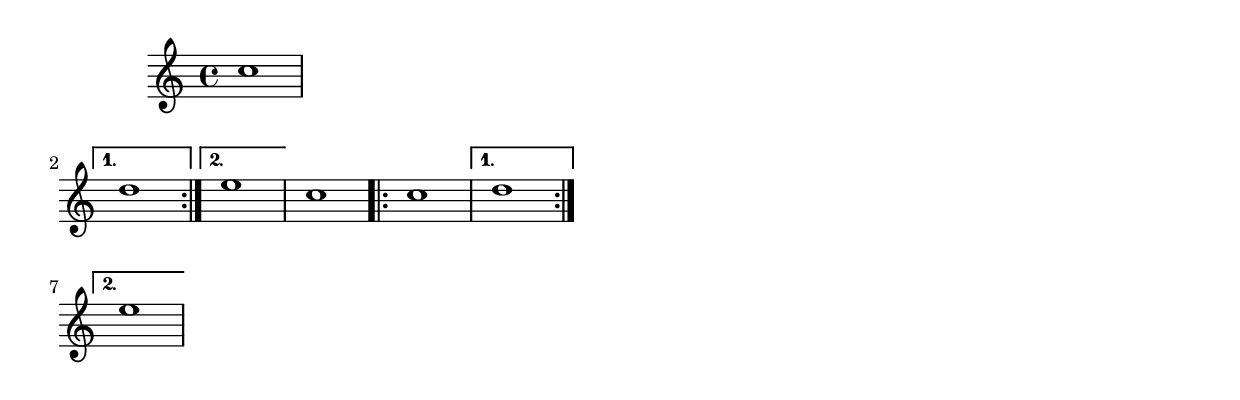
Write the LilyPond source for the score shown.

#(ly:set-option 'old-relative)
\version "2.1.7"

\header{
texidoc="
Across linebreaks, the left edge of a first and second alternative
bracket should be equal.
"
}

    \paper { raggedright= ##t }

\score  {
\notes
\context Staff\relative c''  {
	\repeat "volta" 2 { c1 \break } \alternative { d e }
	c1
	\repeat "volta" 2 { c1 } \alternative { { d \break}  e }

}
}

